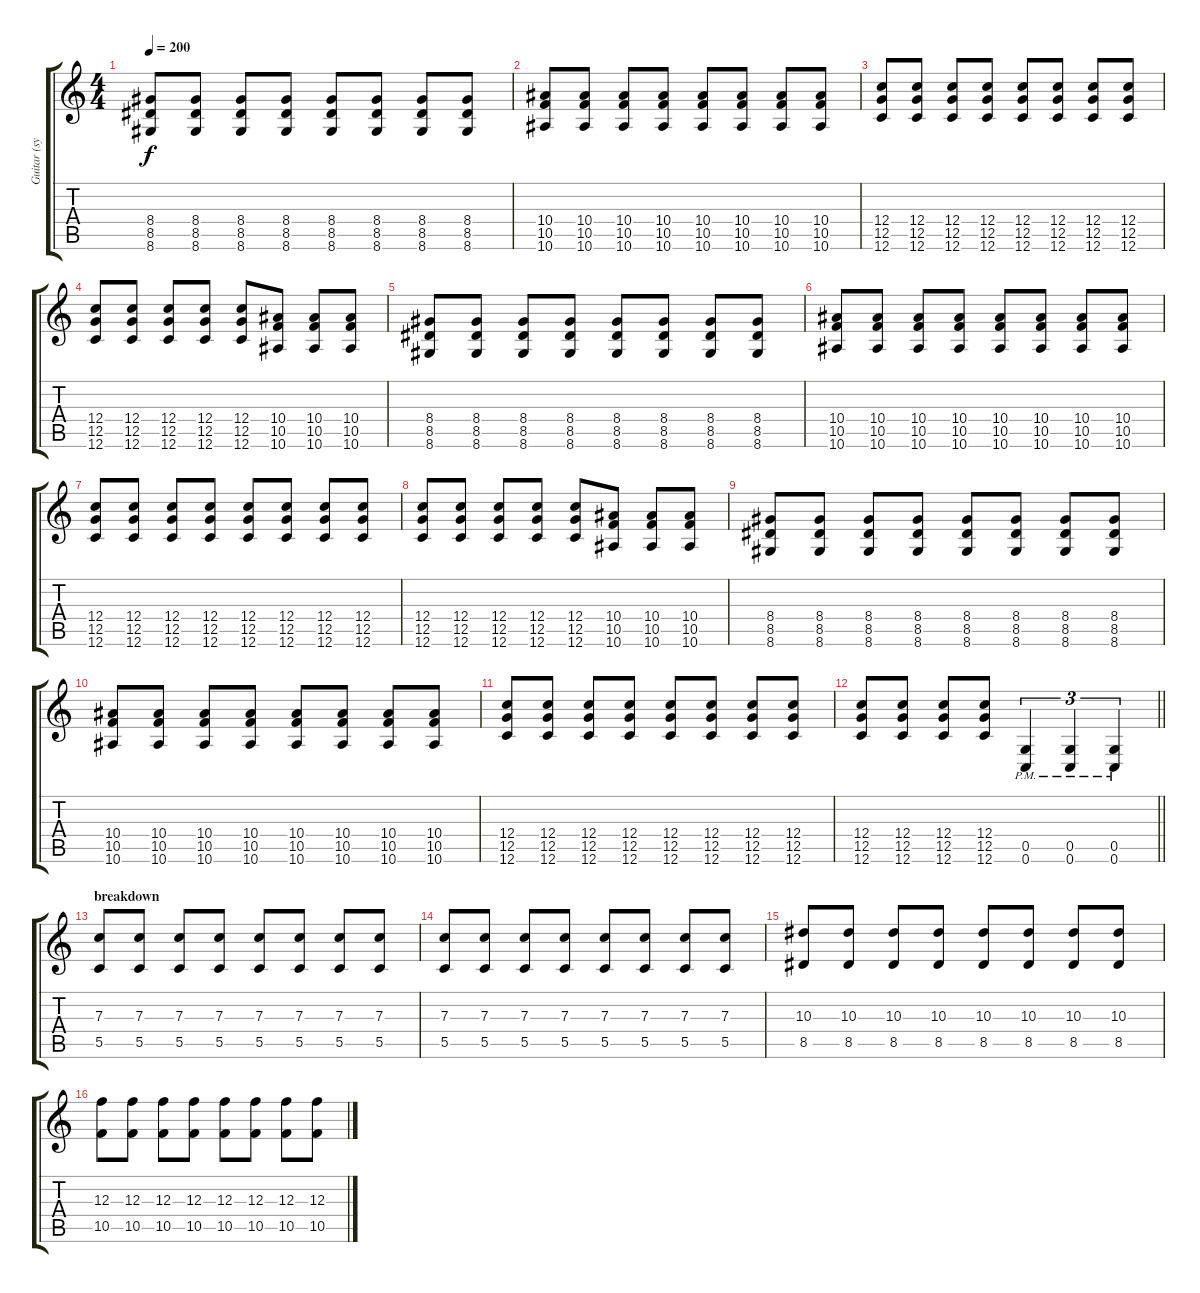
\track ("Guitar (synth)" "Guitar (sy") {instrument distortionguitar}
\staff {score tabs}
\tuning (D4 A3 F3 C3 G2 C2) {hide}
\ts (4 4)
\tempo 200
\clef g2
\ks c
(8.4 8.5 8.6).8{dy f} (8.4 8.5 8.6).8 (8.4 8.5 8.6).8 (8.4 8.5 8.6).8 (8.4 8.5 8.6).8 (8.4 8.5 8.6).8 (8.4 8.5 8.6).8 (8.4 8.5 8.6).8 |
(10.4 10.5 10.6).8 (10.4 10.5 10.6).8 (10.4 10.5 10.6).8 (10.4 10.5 10.6).8 (10.4 10.5 10.6).8 (10.4 10.5 10.6).8 (10.4 10.5 10.6).8 (10.4 10.5 10.6).8 |
(12.4 12.5 12.6).8 (12.4 12.5 12.6).8 (12.4 12.5 12.6).8 (12.4 12.5 12.6).8 (12.4 12.5 12.6).8 (12.4 12.5 12.6).8 (12.4 12.5 12.6).8 (12.4 12.5 12.6).8 |
(12.4 12.5 12.6).8 (12.4 12.5 12.6).8 (12.4 12.5 12.6).8 (12.4 12.5 12.6).8 (12.4 12.5 12.6).8 (10.4 10.5 10.6).8 (10.4 10.5 10.6).8 (10.4 10.5 10.6).8 |
(8.4 8.5 8.6).8 (8.4 8.5 8.6).8 (8.4 8.5 8.6).8 (8.4 8.5 8.6).8 (8.4 8.5 8.6).8 (8.4 8.5 8.6).8 (8.4 8.5 8.6).8 (8.4 8.5 8.6).8 |
(10.4 10.5 10.6).8 (10.4 10.5 10.6).8 (10.4 10.5 10.6).8 (10.4 10.5 10.6).8 (10.4 10.5 10.6).8 (10.4 10.5 10.6).8 (10.4 10.5 10.6).8 (10.4 10.5 10.6).8 |
(12.4 12.5 12.6).8 (12.4 12.5 12.6).8 (12.4 12.5 12.6).8 (12.4 12.5 12.6).8 (12.4 12.5 12.6).8 (12.4 12.5 12.6).8 (12.4 12.5 12.6).8 (12.4 12.5 12.6).8 |
(12.4 12.5 12.6).8 (12.4 12.5 12.6).8 (12.4 12.5 12.6).8 (12.4 12.5 12.6).8 (12.4 12.5 12.6).8 (10.4 10.5 10.6).8 (10.4 10.5 10.6).8 (10.4 10.5 10.6).8 |
(8.4 8.5 8.6).8 (8.4 8.5 8.6).8 (8.4 8.5 8.6).8 (8.4 8.5 8.6).8 (8.4 8.5 8.6).8 (8.4 8.5 8.6).8 (8.4 8.5 8.6).8 (8.4 8.5 8.6).8 |
(10.4 10.5 10.6).8 (10.4 10.5 10.6).8 (10.4 10.5 10.6).8 (10.4 10.5 10.6).8 (10.4 10.5 10.6).8 (10.4 10.5 10.6).8 (10.4 10.5 10.6).8 (10.4 10.5 10.6).8 |
(12.4 12.5 12.6).8 (12.4 12.5 12.6).8 (12.4 12.5 12.6).8 (12.4 12.5 12.6).8 (12.4 12.5 12.6).8 (12.4 12.5 12.6).8 (12.4 12.5 12.6).8 (12.4 12.5 12.6).8 |
\barLineRight lightlight
(12.4 12.5 12.6).8 (12.4 12.5 12.6).8 (12.4 12.5 12.6).8 (12.4 12.5 12.6).8 (0.5{pm} 0.6{pm}).4{tu (3 2)} (0.5{pm} 0.6{pm}).4{tu (3 2)} (0.5{pm} 0.6{pm}).4{tu (3 2)} |
\section ("" "breakdown")
(7.3 5.5).8 (7.3 5.5).8 (7.3 5.5).8 (7.3 5.5).8 (7.3 5.5).8 (7.3 5.5).8 (7.3 5.5).8 (7.3 5.5).8 |
(7.3 5.5).8 (7.3 5.5).8 (7.3 5.5).8 (7.3 5.5).8 (7.3 5.5).8 (7.3 5.5).8 (7.3 5.5).8 (7.3 5.5).8 |
(10.3 8.5).8 (10.3 8.5).8 (10.3 8.5).8 (10.3 8.5).8 (10.3 8.5).8 (10.3 8.5).8 (10.3 8.5).8 (10.3 8.5).8 |
(12.3 10.5).8 (12.3 10.5).8 (12.3 10.5).8 (12.3 10.5).8 (12.3 10.5).8 (12.3 10.5).8 (12.3 10.5).8 (12.3 10.5).8
